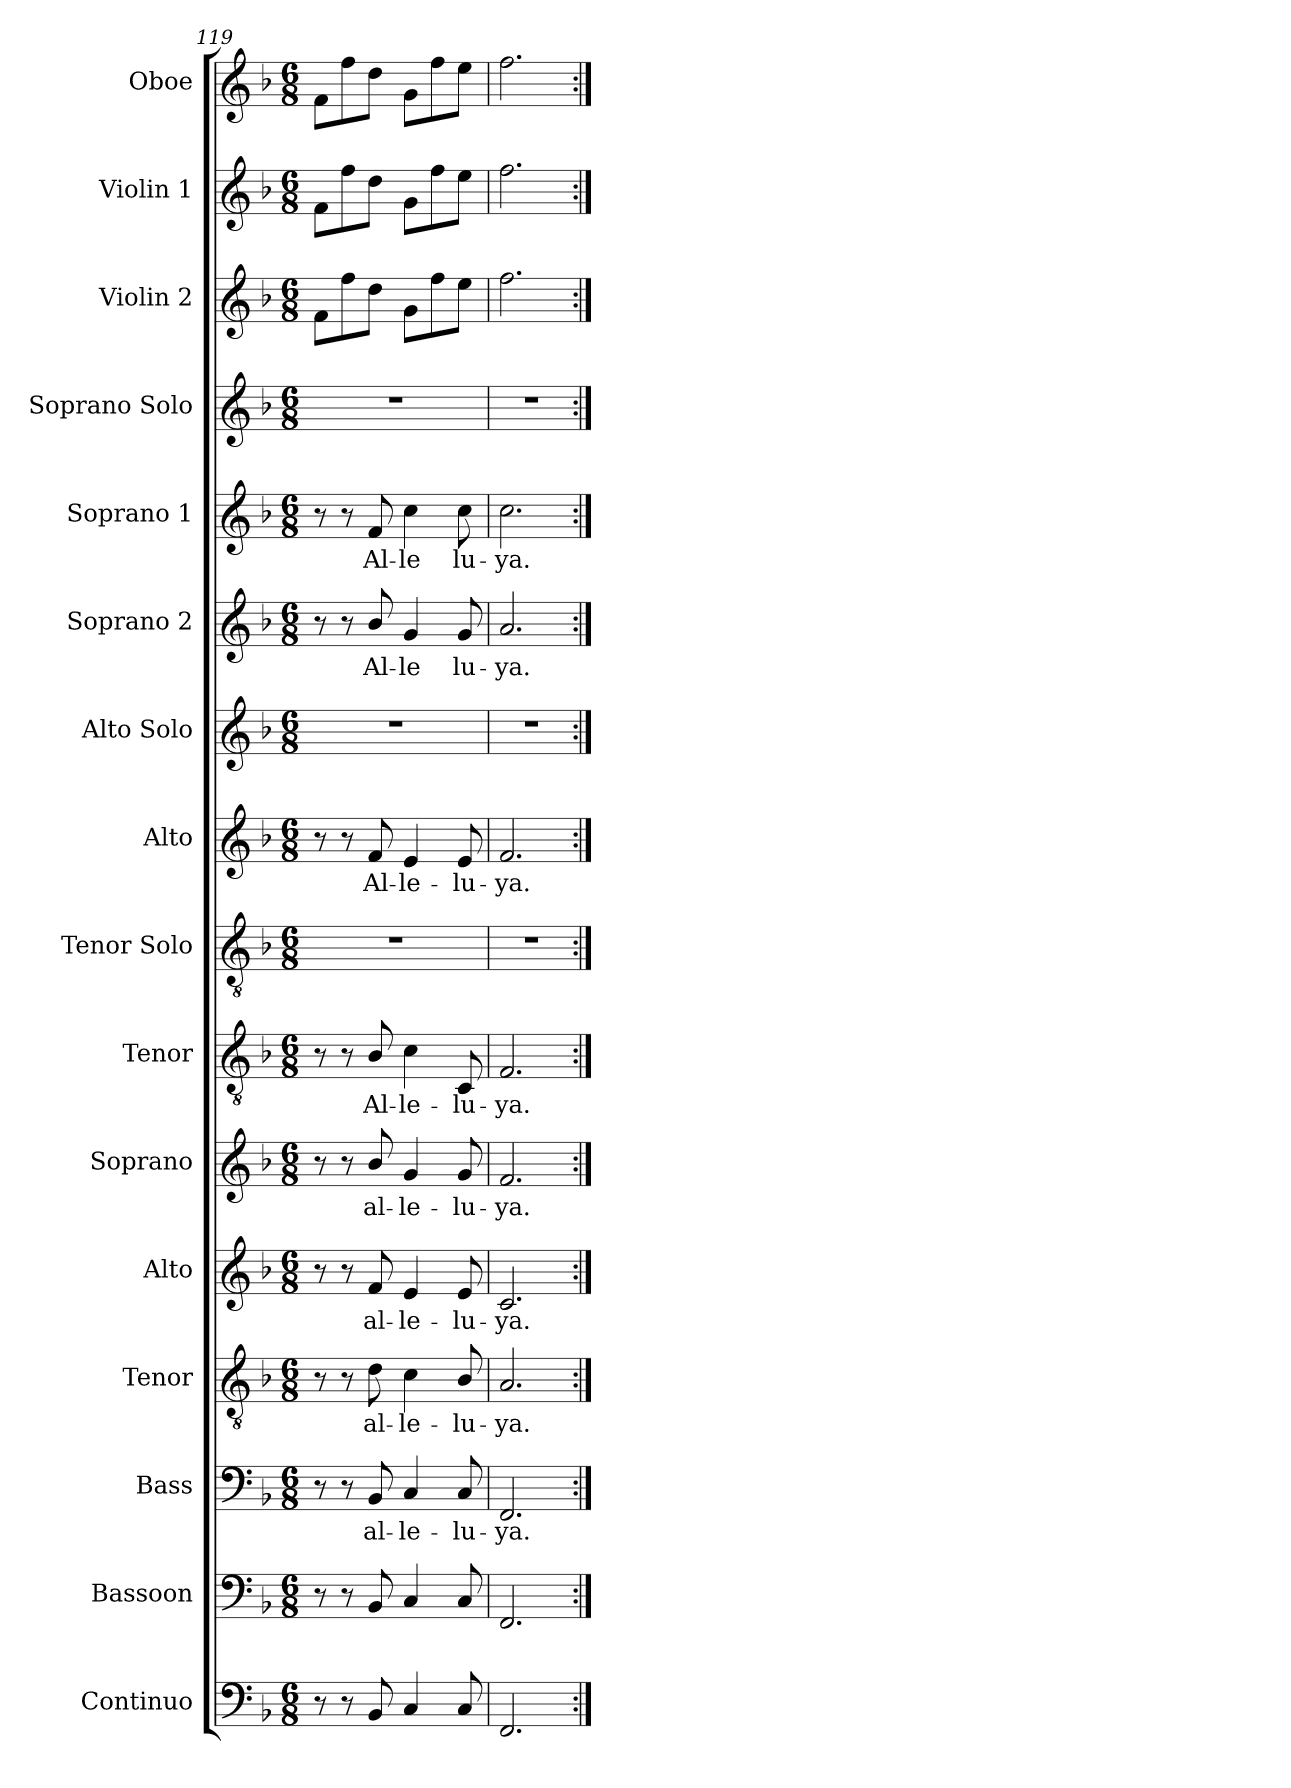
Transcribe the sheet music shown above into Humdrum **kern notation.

**kern	**kern	**kern	**text	**kern	**text	**kern	**text	**kern	**text	**kern	**text	**kern	**kern	**text	**kern	**kern	**text	**kern	**text	**kern	**kern	**kern	**kern
*part16	*part15	*part14	*part14	*part13	*part13	*part12	*part12	*part11	*part11	*part10	*part10	*part9	*part8	*part8	*part7	*part6	*part6	*part5	*part5	*part4	*part3	*part2	*part1
*staff16	*staff15	*staff14	*staff14	*staff13	*staff13	*staff12	*staff12	*staff11	*staff11	*staff10	*staff10	*staff9	*staff8	*staff8	*staff7	*staff6	*staff6	*staff5	*staff5	*staff4	*staff3	*staff2	*staff1
*I"Continuo	*I"Bassoon	*I"Bass	*	*I"Tenor	*	*I"Alto	*	*I"Soprano	*	*I"Tenor	*	*I"Tenor Solo	*I"Alto	*	*I"Alto Solo	*I"Soprano 2	*	*I"Soprano 1	*	*I"Soprano Solo	*I"Violin 2	*I"Violin 1	*I"Oboe
*I'Cont.	*I'Bsn.	*I'B.	*	*I'T.	*	*I'A.	*	*I'S.	*	*I'T.	*	*I'T. Solo	*I'A.	*	*I'A.  Solo	*I'S2.	*	*I'S1.	*	*I'S. Solo	*I'Vln. 2	*I'Vln. 1	*I'Ob.
*clefF4	*clefF4	*clefF4	*	*clefGv2	*	*clefG2	*	*clefG2	*	*clefGv2	*	*clefGv2	*clefG2	*	*clefG2	*clefG2	*	*clefG2	*	*clefG2	*clefG2	*clefG2	*clefG2
*	*	*	*	*ITrd7c12	*	*	*	*	*	*ITrd7c12	*	*ITrd7c12	*	*	*	*	*	*	*	*	*	*	*
*k[b-]	*k[b-]	*k[b-]	*	*k[b-]	*	*k[b-]	*	*k[b-]	*	*k[b-]	*	*k[b-]	*k[b-]	*	*k[b-]	*k[b-]	*	*k[b-]	*	*k[b-]	*k[b-]	*k[b-]	*k[b-]
*F:	*F:	*F:	*	*F:	*	*F:	*	*F:	*	*F:	*	*F:	*F:	*	*F:	*F:	*	*F:	*	*F:	*F:	*F:	*F:
*M6/8	*M6/8	*M6/8	*	*M6/8	*	*M6/8	*	*M6/8	*	*M6/8	*	*M6/8	*M6/8	*	*M6/8	*M6/8	*	*M6/8	*	*M6/8	*M6/8	*M6/8	*M6/8
=119	=119	=119	=119	=119	=119	=119	=119	=119	=119	=119	=119	=119	=119	=119	=119	=119	=119	=119	=119	=119	=119	=119	=119
!	!	!	!	!	!	!	!	!	!	!	!	!LO:N:vis=1	!	!	!LO:N:vis=1	!	!	!	!	!LO:N:vis=1	!	!	!
8r	8r	8r	.	8r	.	8r	.	8r	.	8r	.	2.r	8r	.	2.r	8r	.	8r	.	2.r	8fi\L	8fi\L	8fi\L
8r	8r	8r	.	8r	.	8r	.	8r	.	8r	.	.	8r	.	.	8r	.	8r	.	.	8ffi\	8ffi\	8ffi\
!	!	!	!LO:LY:b:color=#000000	!	!	!	!	!	!	!	!	!	!	!	!	!	!	!	!	!	!	!	!
!	!	!	!	!	!LO:LY:b:color=#000000	!	!	!	!	!	!	!	!	!	!	!	!	!	!	!	!	!	!
!	!	!	!	!	!	!	!LO:LY:b:color=#000000	!	!	!	!	!	!	!	!	!	!	!	!	!	!	!	!
!	!	!	!	!	!	!	!	!	!LO:LY:b:color=#000000	!	!	!	!	!	!	!	!	!	!	!	!	!	!
!	!	!	!	!	!	!	!	!	!	!	!LO:LY:b:color=#000000	!	!	!	!	!	!	!	!	!	!	!	!
!	!	!	!	!	!	!	!	!	!	!	!	!	!	!LO:LY:b:color=#000000	!	!	!	!	!	!	!	!	!
!	!	!	!	!	!	!	!	!	!	!	!	!	!	!	!	!	!LO:LY:b:color=#000000	!	!	!	!	!	!
!	!	!	!	!	!	!	!	!	!	!	!	!	!	!	!	!	!	!	!LO:LY:b:color=#000000	!	!	!	!
8BB-i/	8BB-i/	8BB-i/	al-	8Di\	al-	8fi/	al-	8b-i/	al-	8BB-i/	Al-	.	8fi/	Al-	.	8b-i/	Al-	8fi/	Al-	.	8ddi\J	8ddi\J	8ddi\J
!	!	!	!LO:LY:b:color=#000000	!	!	!	!	!	!	!	!	!	!	!	!	!	!	!	!	!	!	!	!
!	!	!	!	!	!LO:LY:b:color=#000000	!	!	!	!	!	!	!	!	!	!	!	!	!	!	!	!	!	!
!	!	!	!	!	!	!	!LO:LY:b:color=#000000	!	!	!	!	!	!	!	!	!	!	!	!	!	!	!	!
!	!	!	!	!	!	!	!	!	!LO:LY:b:color=#000000	!	!	!	!	!	!	!	!	!	!	!	!	!	!
!	!	!	!	!	!	!	!	!	!	!	!LO:LY:b:color=#000000	!	!	!	!	!	!	!	!	!	!	!	!
!	!	!	!	!	!	!	!	!	!	!	!	!	!	!LO:LY:b:color=#000000	!	!	!	!	!	!	!	!	!
!	!	!	!	!	!	!	!	!	!	!	!	!	!	!	!	!	!LO:LY:b:color=#000000	!	!	!	!	!	!
!	!	!	!	!	!	!	!	!	!	!	!	!	!	!	!	!	!	!	!LO:LY:b:color=#000000	!	!	!	!
4Ci/	4Ci/	4Ci/	-le-	4Ci\	-le-	4ei/	-le-	4gi/	-le-	4Ci\	-le-	.	4ei/	-le-	.	4gi/	-le	4cci\	-le	.	8gi\L	8gi\L	8gi\L
.	.	.	.	.	.	.	.	.	.	.	.	.	.	.	.	.	.	.	.	.	8ffi\	8ffi\	8ffi\
!	!	!	!LO:LY:b:color=#000000	!	!	!	!	!	!	!	!	!	!	!	!	!	!	!	!	!	!	!	!
!	!	!	!	!	!LO:LY:b:color=#000000	!	!	!	!	!	!	!	!	!	!	!	!	!	!	!	!	!	!
!	!	!	!	!	!	!	!LO:LY:b:color=#000000	!	!	!	!	!	!	!	!	!	!	!	!	!	!	!	!
!	!	!	!	!	!	!	!	!	!LO:LY:b:color=#000000	!	!	!	!	!	!	!	!	!	!	!	!	!	!
!	!	!	!	!	!	!	!	!	!	!	!LO:LY:b:color=#000000	!	!	!	!	!	!	!	!	!	!	!	!
!	!	!	!	!	!	!	!	!	!	!	!	!	!	!LO:LY:b:color=#000000	!	!	!	!	!	!	!	!	!
!	!	!	!	!	!	!	!	!	!	!	!	!	!	!	!	!	!LO:LY:b:color=#000000	!	!	!	!	!	!
!	!	!	!	!	!	!	!	!	!	!	!	!	!	!	!	!	!	!	!LO:LY:b:color=#000000	!	!	!	!
8Ci/	8Ci/	8Ci/	-lu-	8BB-i/	-lu-	8ei/	-lu-	8gi/	-lu-	8CCi/	-lu-	.	8ei/	-lu-	.	8gi/	lu-	8cci\	lu-	.	8eei\J	8eei\J	8eei\J
=120	=120	=120	=120	=120	=120	=120	=120	=120	=120	=120	=120	=120	=120	=120	=120	=120	=120	=120	=120	=120	=120	=120	=120
!	!	!	!LO:LY:b:color=#000000	!	!	!	!	!	!	!	!	!	!	!	!	!	!	!	!	!	!	!	!
!	!	!	!	!	!LO:LY:b:color=#000000	!	!	!	!	!	!	!	!	!	!	!	!	!	!	!	!	!	!
!	!	!	!	!	!	!	!LO:LY:b:color=#000000	!	!	!	!	!	!	!	!	!	!	!	!	!	!	!	!
!	!	!	!	!	!	!	!	!	!LO:LY:b:color=#000000	!	!	!	!	!	!	!	!	!	!	!	!	!	!
!	!	!	!	!	!	!	!	!	!	!	!LO:LY:b:color=#000000	!LO:N:vis=1	!	!	!	!	!	!	!	!	!	!	!
!	!	!	!	!	!	!	!	!	!	!	!	!	!	!LO:LY:b:color=#000000	!LO:N:vis=1	!	!	!	!	!	!	!	!
!	!	!	!	!	!	!	!	!	!	!	!	!	!	!	!	!	!LO:LY:b:color=#000000	!	!	!	!	!	!
!	!	!	!	!	!	!	!	!	!	!	!	!	!	!	!	!	!	!	!LO:LY:b:color=#000000	!LO:N:vis=1	!	!	!
2.FFi/	2.FFi/	2.FFi/	-ya.	2.AAi/	-ya.	2.ci/	-ya.	2.fi/	-ya.	2.FFi/	-ya.	2.r	2.fi/	-ya.	2.r	2.ai/	-ya.	2.cci\	-ya.	2.r	2.ffi\	2.ffi\	2.ffi\
=:|!	=:|!	=:|!	=:|!	=:|!	=:|!	=:|!	=:|!	=:|!	=:|!	=:|!	=:|!	=:|!	=:|!	=:|!	=:|!	=:|!	=:|!	=:|!	=:|!	=:|!	=:|!	=:|!	=:|!
*-	*-	*-	*-	*-	*-	*-	*-	*-	*-	*-	*-	*-	*-	*-	*-	*-	*-	*-	*-	*-	*-	*-	*-
